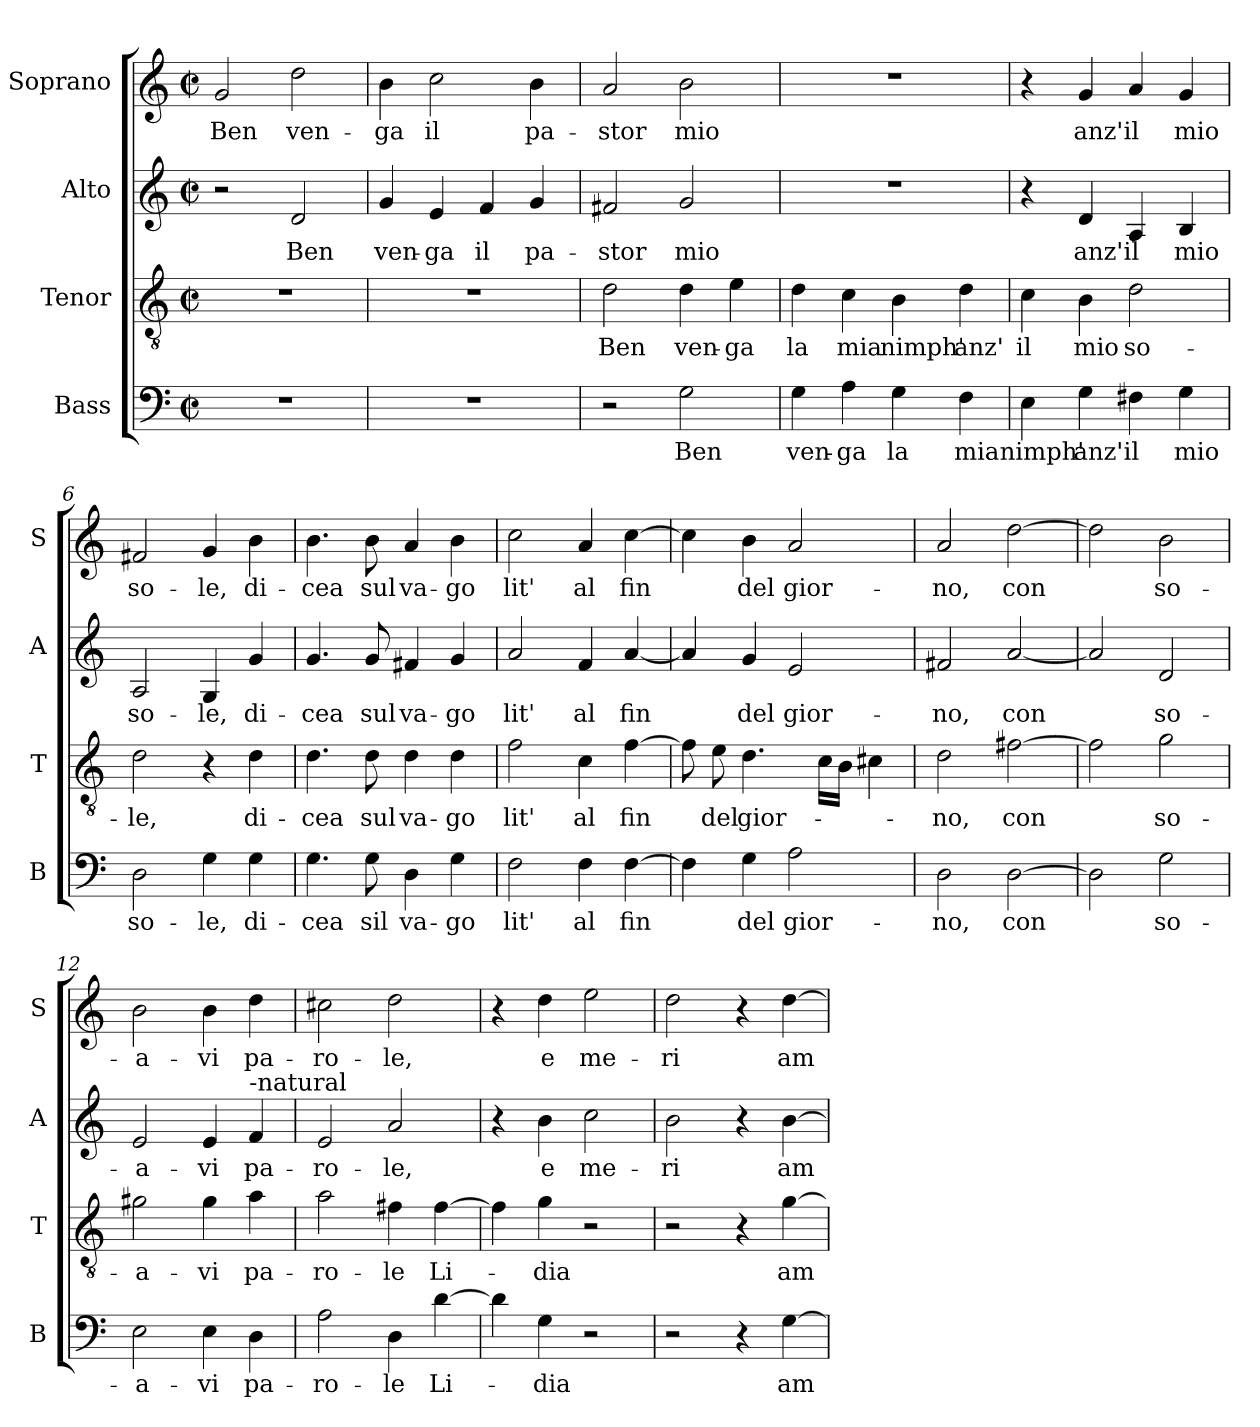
**kern	**text	**kern	**text	**kern	**text	**kern	**text
*part4	*part4	*part3	*part3	*part2	*part2	*part1	*part1
*staff4	*staff4	*staff3	*staff3	*staff2	*staff2	*staff1	*staff1
*I"Bass	*	*I"Tenor	*	*I"Alto	*	*I"Soprano	*
*I'B	*	*I'T	*	*I'A	*	*I'S	*
*clefF4	*	*clefGv2	*	*clefG2	*	*clefG2	*
*k[]	*	*k[]	*	*k[]	*	*k[]	*
*C:	*	*C:	*	*C:	*	*C:	*
*M2/2	*	*M2/2	*	*M2/2	*	*M2/2	*
*met(c|)	*	*met(c|)	*	*met(c|)	*	*met(c|)	*
=1	=1	=1	=1	=1	=1	=1	=1
!	!	!	!	!	!	!	!LO:LY:b
1r	.	1r	.	2r	.	2g/	Ben
!	!	!	!	!	!LO:LY:b	!	!LO:LY:b
.	.	.	.	2d/	Ben	2dd\	ven-
=2	=2	=2	=2	=2	=2	=2	=2
!	!	!	!	!	!LO:LY:b	!	!LO:LY:b
1r	.	1r	.	4g/	ven-	4b\	-ga
!	!	!	!	!	!LO:LY:b	!	!LO:LY:b
.	.	.	.	4e/	-ga	2cc\	il
!	!	!	!	!	!LO:LY:b	!	!
.	.	.	.	4f/	il	.	.
!	!	!	!	!	!LO:LY:b	!	!LO:LY:b
.	.	.	.	4g/	pa-	4b\	pa-
=3	=3	=3	=3	=3	=3	=3	=3
!	!	!	!LO:LY:b	!	!LO:LY:b	!	!LO:LY:b
2r	.	2d\	Ben	2f#X/	-stor	2a/	-stor
!	!LO:LY:b	!	!LO:LY:b	!	!LO:LY:b	!	!LO:LY:b
2G\	Ben	4d\	ven-	2g/	mio	2b\	mio
!	!	!	!LO:LY:b	!	!	!	!
.	.	4e\	-ga	.	.	.	.
=4	=4	=4	=4	=4	=4	=4	=4
!	!LO:LY:b	!	!LO:LY:b	!	!	!	!
4G\	ven-	4d\	la	1r	.	1r	.
!	!LO:LY:b	!	!LO:LY:b	!	!	!	!
4A\	-ga	4c\	mia	.	.	.	.
!	!LO:LY:b	!	!LO:LY:b	!	!	!	!
4G\	la	4B\	nimph'	.	.	.	.
!	!LO:LY:b	!	!LO:LY:b	!	!	!	!
4F\	mia	4d\	anz'	.	.	.	.
=5	=5	=5	=5	=5	=5	=5	=5
!	!LO:LY:b	!	!LO:LY:b	!	!	!	!
4E\	nimph'	4c\	il	4r	.	4r	.
!	!LO:LY:b	!	!LO:LY:b	!	!LO:LY:b	!	!LO:LY:b
4G\	anz'	4B\	mio	4d/	anz'	4g/	anz'
!	!LO:LY:b	!	!LO:LY:b	!	!LO:LY:b	!	!LO:LY:b
4F#X\	il	2d\	so-	4A/	il	4a/	il
!	!LO:LY:b	!	!	!	!LO:LY:b	!	!LO:LY:b
4G\	mio	.	.	4B/	mio	4g/	mio
!!LO:LB:g=z
=6	=6	=6	=6	=6	=6	=6	=6
!	!LO:LY:b	!	!LO:LY:b	!	!LO:LY:b	!	!LO:LY:b
2D\	so-	2d\	-le,	2A/	so-	2f#X/	so-
!	!LO:LY:b	!	!	!	!LO:LY:b	!	!LO:LY:b
4G\	-le,	4r	.	4G/	-le,	4g/	-le,
!	!LO:LY:b	!	!LO:LY:b	!	!LO:LY:b	!	!LO:LY:b
4G\	di-	4d\	di-	4g/	di-	4b\	di-
=7	=7	=7	=7	=7	=7	=7	=7
!	!LO:LY:b	!	!LO:LY:b	!	!LO:LY:b	!	!LO:LY:b
4.G\	-cea	4.d\	-cea	4.g/	-cea	4.b\	-cea
!	!LO:LY:b	!	!LO:LY:b	!	!LO:LY:b	!	!LO:LY:b
8G\	sil	8d\	sul	8g/	sul	8b\	sul
!	!LO:LY:b	!	!LO:LY:b	!	!LO:LY:b	!	!LO:LY:b
4D\	va-	4d\	va-	4f#X/	va-	4a/	va-
!	!LO:LY:b	!	!LO:LY:b	!	!LO:LY:b	!	!LO:LY:b
4G\	-go	4d\	-go	4g/	-go	4b\	-go
=8	=8	=8	=8	=8	=8	=8	=8
!	!LO:LY:b	!	!LO:LY:b	!	!LO:LY:b	!	!LO:LY:b
2F\	lit'	2f\	lit'	2a/	lit'	2cc\	lit'
!	!LO:LY:b	!	!LO:LY:b	!	!LO:LY:b	!	!LO:LY:b
4F\	al	4c\	al	4f/	al	4a/	al
!	!LO:LY:b	!	!LO:LY:b	!	!LO:LY:b	!	!LO:LY:b
[4F\	fin	[4f\	fin	[4a/	fin	[4cc\	fin
=9	=9	=9	=9	=9	=9	=9	=9
4F\]	.	8f\]	.	4a/]	.	4cc\]	.
!	!	!	!LO:LY:b	!	!	!	!
.	.	8e\	del	.	.	.	.
!	!LO:LY:b	!	!LO:LY:b	!	!LO:LY:b	!	!LO:LY:b
4G\	del	4.d\	gior-	4g/	del	4b\	del
!	!LO:LY:b	!	!	!	!LO:LY:b	!	!LO:LY:b
2A\	gior-	.	.	2e/	gior-	2a/	gior-
.	.	16c\LL	.	.	.	.	.
.	.	16B\JJ	.	.	.	.	.
.	.	4c#X\	.	.	.	.	.
=10	=10	=10	=10	=10	=10	=10	=10
!	!LO:LY:b	!	!LO:LY:b	!	!LO:LY:b	!	!LO:LY:b
2D\	-no,	2d\	-no,	2f#X/	-no,	2a/	-no,
!	!LO:LY:b	!	!LO:LY:b	!	!LO:LY:b	!	!LO:LY:b
[2D\	con	[2f#X\	con	[2a/	con	[2dd\	con
!!LO:LB:g=z
=11	=11	=11	=11	=11	=11	=11	=11
2D\]	.	2f#\]	.	2a/]	.	2dd\]	.
!	!LO:LY:b	!	!LO:LY:b	!	!LO:LY:b	!	!LO:LY:b
2G\	so-	2g\	so-	2d/	so-	2b\	so-
=12	=12	=12	=12	=12	=12	=12	=12
!	!LO:LY:b	!	!LO:LY:b	!	!LO:LY:b	!	!LO:LY:b
2E\	-a-	2g#X\	-a-	2e/	-a-	2b\	-a-
!	!LO:LY:b	!	!LO:LY:b	!	!LO:LY:b	!	!LO:LY:b
4E\	-vi	4g#\	-vi	4e/	-vi	4b\	-vi
!	!	!	!	!LO:TX:a:t=-natural	!	!	!
!	!LO:LY:b	!	!LO:LY:b	!	!LO:LY:b	!	!LO:LY:b
4D\	pa-	4a\	pa-	4f/	pa-	4dd\	pa-
=13	=13	=13	=13	=13	=13	=13	=13
!	!LO:LY:b	!	!LO:LY:b	!	!LO:LY:b	!	!LO:LY:b
2A\	-ro-	2a\	-ro-	2e/	-ro-	2cc#X\	-ro-
!	!LO:LY:b	!	!LO:LY:b	!	!LO:LY:b	!	!LO:LY:b
4D\	-le	4f#X\	-le	2a/	-le,	2dd\	-le,
!	!LO:LY:b	!	!LO:LY:b	!	!	!	!
[4d\	Li-	[4f#\	Li-	.	.	.	.
=14	=14	=14	=14	=14	=14	=14	=14
4d\]	.	4f#\]	.	4r	.	4r	.
!	!LO:LY:b	!	!LO:LY:b	!	!LO:LY:b	!	!LO:LY:b
4G\	-dia	4g\	-dia	4b\	e	4dd\	e
!	!	!	!	!	!LO:LY:b	!	!LO:LY:b
2r	.	2r	.	2cc\	me-	2ee\	me-
=15	=15	=15	=15	=15	=15	=15	=15
!	!	!	!	!	!LO:LY:b	!	!LO:LY:b
2r	.	2r	.	2b\	-ri	2dd\	-ri
4r	.	4r	.	4r	.	4r	.
!	!LO:LY:b	!	!LO:LY:b	!	!LO:LY:b	!	!LO:LY:b
[4G\	am-	[4g\	am-	[4b\	am-	[4dd\	am-
=	=	=	=	=	=	=	=
*-	*-	*-	*-	*-	*-	*-	*-
